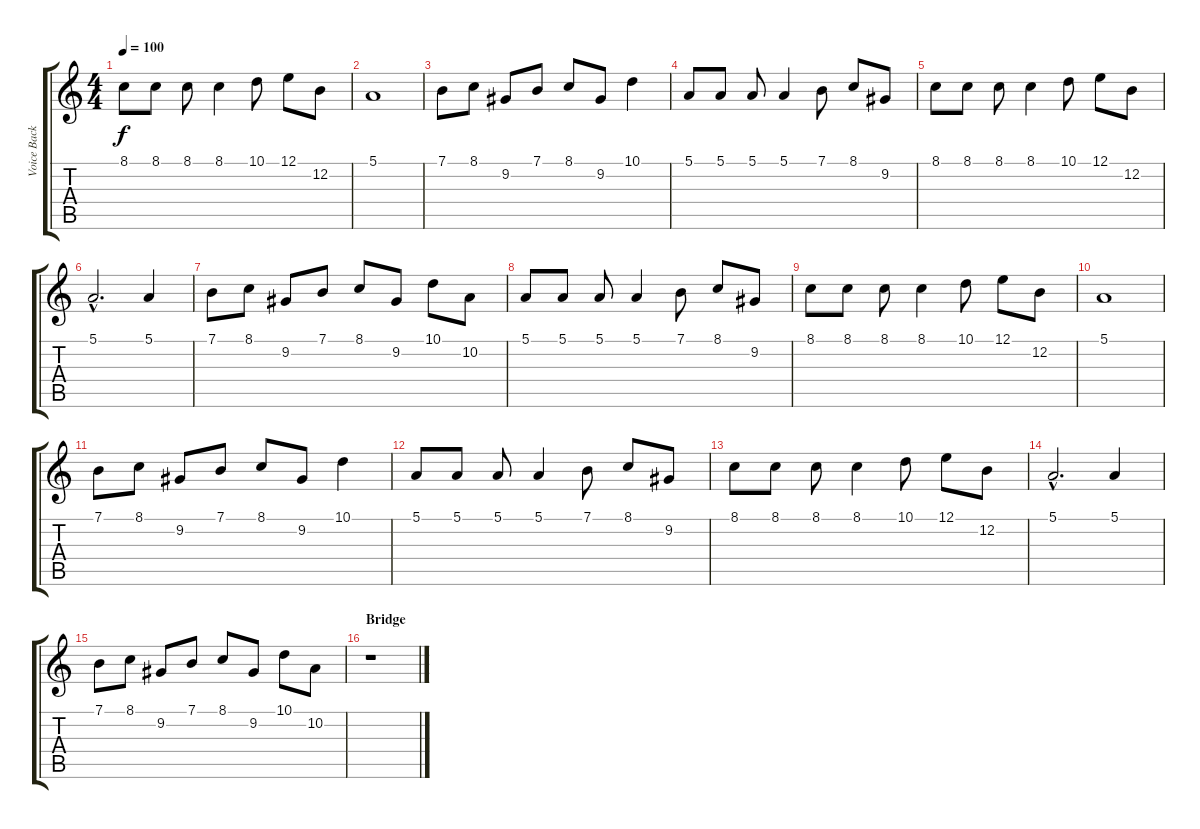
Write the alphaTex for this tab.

\track ("Voice Backup" "Voice Back") {instrument tremolostrings}
\staff {score tabs}
\tuning (E4 B3 G3 D3 A2 E2) {hide}
\ts (4 4)
\tempo 100
\clef g2
\ks c
8.1.8{dy f} 8.1.8 8.1.8 8.1.4 10.1.8 12.1.8 12.2.8 |
5.1.1 |
7.1.8 8.1.8 9.2.8 7.1.8 8.1.8 9.2.8 10.1.4 |
5.1.8 5.1.8 5.1.8 5.1.4 7.1.8 8.1.8 9.2.8 |
8.1.8 8.1.8 8.1.8 8.1.4 10.1.8 12.1.8 12.2.8 |
5.1{hac}.2{d} 5.1.4 |
7.1.8 8.1.8 9.2.8 7.1.8 8.1.8 9.2.8 10.1.8 10.2.8 |
5.1.8 5.1.8 5.1.8 5.1.4 7.1.8 8.1.8 9.2.8 |
8.1.8 8.1.8 8.1.8 8.1.4 10.1.8 12.1.8 12.2.8 |
5.1.1 |
7.1.8 8.1.8 9.2.8 7.1.8 8.1.8 9.2.8 10.1.4 |
5.1.8 5.1.8 5.1.8 5.1.4 7.1.8 8.1.8 9.2.8 |
8.1.8 8.1.8 8.1.8 8.1.4 10.1.8 12.1.8 12.2.8 |
5.1{hac}.2{d} 5.1.4 |
7.1.8 8.1.8 9.2.8 7.1.8 8.1.8 9.2.8 10.1.8 10.2.8 |
\section ("" "Bridge")
r.1
